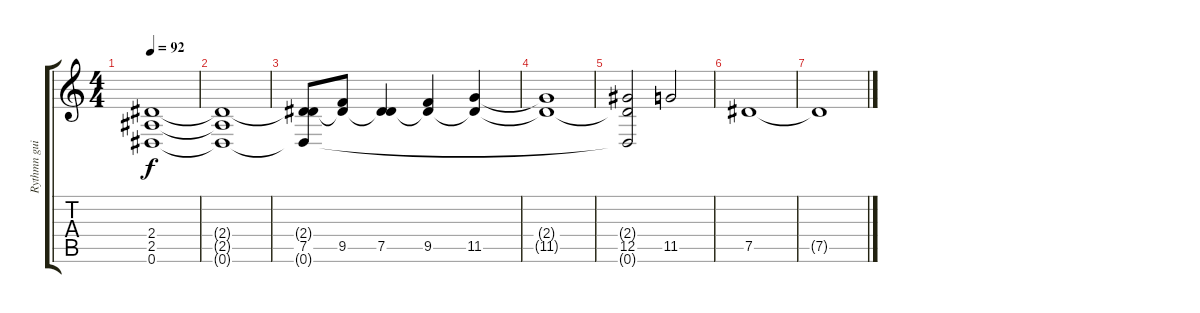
\track ("Rythmn guitar (Distorted" "Rythmn gui") {instrument distortionguitar}
\staff {score tabs}
\tuning (Eb4 Bb3 Gb3 Db3 Ab2 Eb2) {hide}
\ts (4 4)
\tempo 92
\clef g2
\ks c
(2.4 2.5 0.6).1{dy f} |
(2.4{t} 2.5{t} 0.6{t}).1 |
(2.4{t} 7.5 0.6{t}).8 (2.4{t} 9.5).8 (2.4{t} 7.5).4 (2.4{t} 9.5).4 (2.4{t} 11.5).4 |
(2.4{t} 11.5{t}).1 |
(2.4{t} 12.5 0.6{t}).2 11.5.2 |
7.5.1 |
7.5{t}.1
